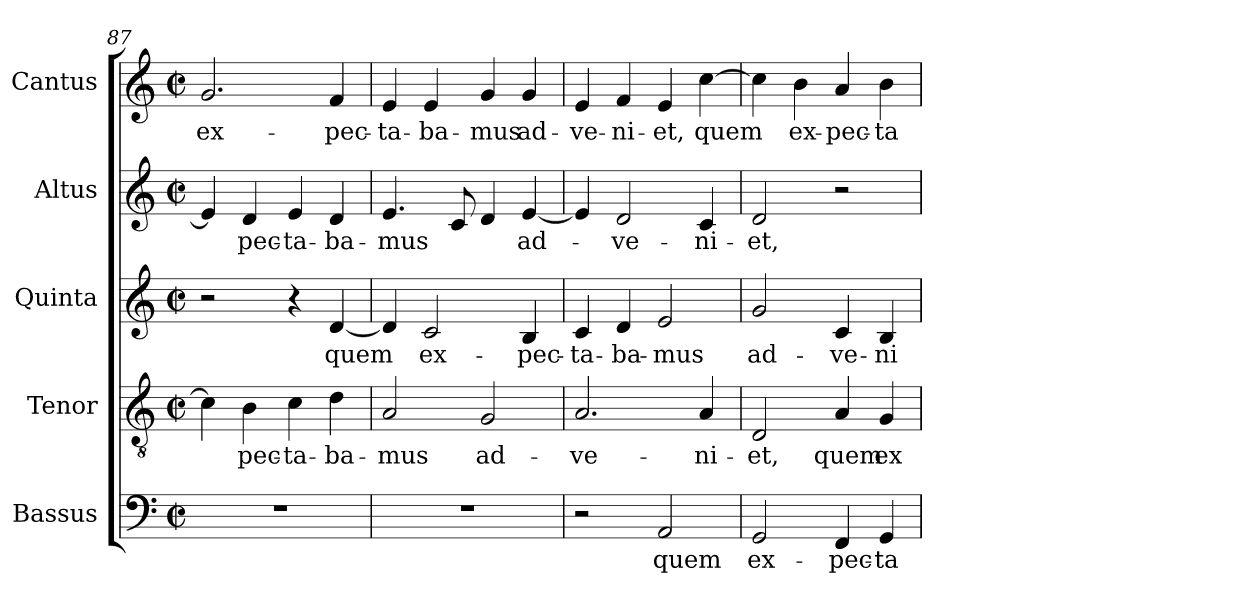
**kern	**text	**kern	**text	**kern	**text	**kern	**text	**kern	**text
*part5	*part5	*part4	*part4	*part3	*part3	*part2	*part2	*part1	*part1
*staff5	*staff5	*staff4	*staff4	*staff3	*staff3	*staff2	*staff2	*staff1	*staff1
*I"Bassus	*	*I"Tenor	*	*I"Quinta	*	*I"Altus	*	*I"Cantus	*
*I'B.	*	*I'T.	*	*I'A.	*	*I'A.	*	*I'S.	*
*clefF4	*	*clefGv2	*	*clefG2	*	*clefG2	*	*clefG2	*
*	*	*ITrd7c12	*	*	*	*	*	*	*
*k[]	*	*k[]	*	*k[]	*	*k[]	*	*k[]	*
*C:	*	*C:	*	*C:	*	*C:	*	*C:	*
*M2/2	*	*M2/2	*	*M2/2	*	*M2/2	*	*M2/2	*
*met(c|)	*	*met(c|)	*	*met(c|)	*	*met(c|)	*	*met(c|)	*
=87	=87	=87	=87	=87	=87	=87	=87	=87	=87
!	!	!	!	!	!	!	!	!	!LO:LY:b:color=#000000
1r	.	4Ci\]	.	2r	.	4ei/]	.	2.gi/	ex-
!	!	!	!LO:LY:b:color=#000000	!	!	!	!	!	!
!	!	!	!	!	!	!	!LO:LY:b:color=#000000	!	!
.	.	4BBi\	-pec-	.	.	4di/	-pec-	.	.
!	!	!	!LO:LY:b:color=#000000	!	!	!	!	!	!
!	!	!	!	!	!	!	!LO:LY:b:color=#000000	!	!
.	.	4Ci\	-ta-	4r	.	4ei/	-ta-	.	.
!	!	!	!LO:LY:b:color=#000000	!	!	!	!	!	!
!	!	!	!	!	!LO:LY:b:color=#000000	!	!	!	!
!	!	!	!	!	!	!	!LO:LY:b:color=#000000	!	!
!	!	!	!	!	!	!	!	!	!LO:LY:b:color=#000000
.	.	4Di\	-ba-	[<4di/	quem	4di/	-ba-	4fi/	-pec-
!!LO:LB:g=z
=88	=88	=88	=88	=88	=88	=88	=88	=88	=88
!	!	!	!LO:LY:b:color=#000000	!	!	!	!	!	!
!	!	!	!	!	!	!	!LO:LY:b:color=#000000	!	!
!	!	!	!	!	!	!	!	!	!LO:LY:b:color=#000000
1r	.	2AAi/	-mus	4di/]	.	4.ei/	-mus	4ei/	-ta-
!	!	!	!	!	!LO:LY:b:color=#000000	!	!	!	!
!	!	!	!	!	!	!	!	!	!LO:LY:b:color=#000000
.	.	.	.	2ci/	ex-	.	.	4ei/	-ba-
.	.	.	.	.	.	8ci/	.	.	.
!	!	!	!LO:LY:b:color=#000000	!	!	!	!	!	!
!	!	!	!	!	!	!	!	!	!LO:LY:b:color=#000000
.	.	2GGi/	ad-	.	.	4di/	.	4gi/	-mus
!	!	!	!	!	!LO:LY:b:color=#000000	!	!	!	!
!	!	!	!	!	!	!	!LO:LY:b:color=#000000	!	!
!	!	!	!	!	!	!	!	!	!LO:LY:b:color=#000000
.	.	.	.	4Bi/	-pec-	[<4ei/	ad-	4gi/	ad-
=89	=89	=89	=89	=89	=89	=89	=89	=89	=89
!	!	!	!LO:LY:b:color=#000000	!	!	!	!	!	!
!	!	!	!	!	!LO:LY:b:color=#000000	!	!	!	!
!	!	!	!	!	!	!	!	!	!LO:LY:b:color=#000000
2r	.	2.AAi/	-ve-	4ci/	-ta-	4ei/]	.	4ei/	-ve-
!	!	!	!	!	!LO:LY:b:color=#000000	!	!	!	!
!	!	!	!	!	!	!	!LO:LY:b:color=#000000	!	!
!	!	!	!	!	!	!	!	!	!LO:LY:b:color=#000000
.	.	.	.	4di/	-ba-	2di/	-ve-	4fi/	-ni-
!	!LO:LY:b:color=#000000	!	!	!	!	!	!	!	!
!	!	!	!	!	!LO:LY:b:color=#000000	!	!	!	!
!	!	!	!	!	!	!	!	!	!LO:LY:b:color=#000000
2AAi/	quem	.	.	2ei/	-mus	.	.	4ei/	-et,
!	!	!	!LO:LY:b:color=#000000	!	!	!	!	!	!
!	!	!	!	!	!	!	!LO:LY:b:color=#000000	!	!
!	!	!	!	!	!	!	!	!	!LO:LY:b:color=#000000
.	.	4AAi/	-ni-	.	.	4ci/	-ni-	[>4cci\	quem
=90	=90	=90	=90	=90	=90	=90	=90	=90	=90
!	!LO:LY:b:color=#000000	!	!	!	!	!	!	!	!
!	!	!	!LO:LY:b:color=#000000	!	!	!	!	!	!
!	!	!	!	!	!LO:LY:b:color=#000000	!	!	!	!
!	!	!	!	!	!	!	!LO:LY:b:color=#000000	!	!
2GGi/	ex-	2DDi/	-et,	2gi/	ad-	2di/	-et,	4cci\]	.
!	!	!	!	!	!	!	!	!	!LO:LY:b:color=#000000
.	.	.	.	.	.	.	.	4bi\	ex-
!	!LO:LY:b:color=#000000	!	!	!	!	!	!	!	!
!	!	!	!LO:LY:b:color=#000000	!	!	!	!	!	!
!	!	!	!	!	!LO:LY:b:color=#000000	!	!	!	!
!	!	!	!	!	!	!	!	!	!LO:LY:b:color=#000000
4FFi/	-pec-	4AAi/	quem	4ci/	-ve-	2r	.	4ai/	-pec-
!	!LO:LY:b:color=#000000	!	!	!	!	!	!	!	!
!	!	!	!LO:LY:b:color=#000000	!	!	!	!	!	!
!	!	!	!	!	!LO:LY:b:color=#000000	!	!	!	!
!	!	!	!	!	!	!	!	!	!LO:LY:b:color=#000000
4GGi/	-ta-	4GGi/	ex-	4Bi/	-ni-	.	.	4bi\	-ta-
=	=	=	=	=	=	=	=	=	=
*-	*-	*-	*-	*-	*-	*-	*-	*-	*-
